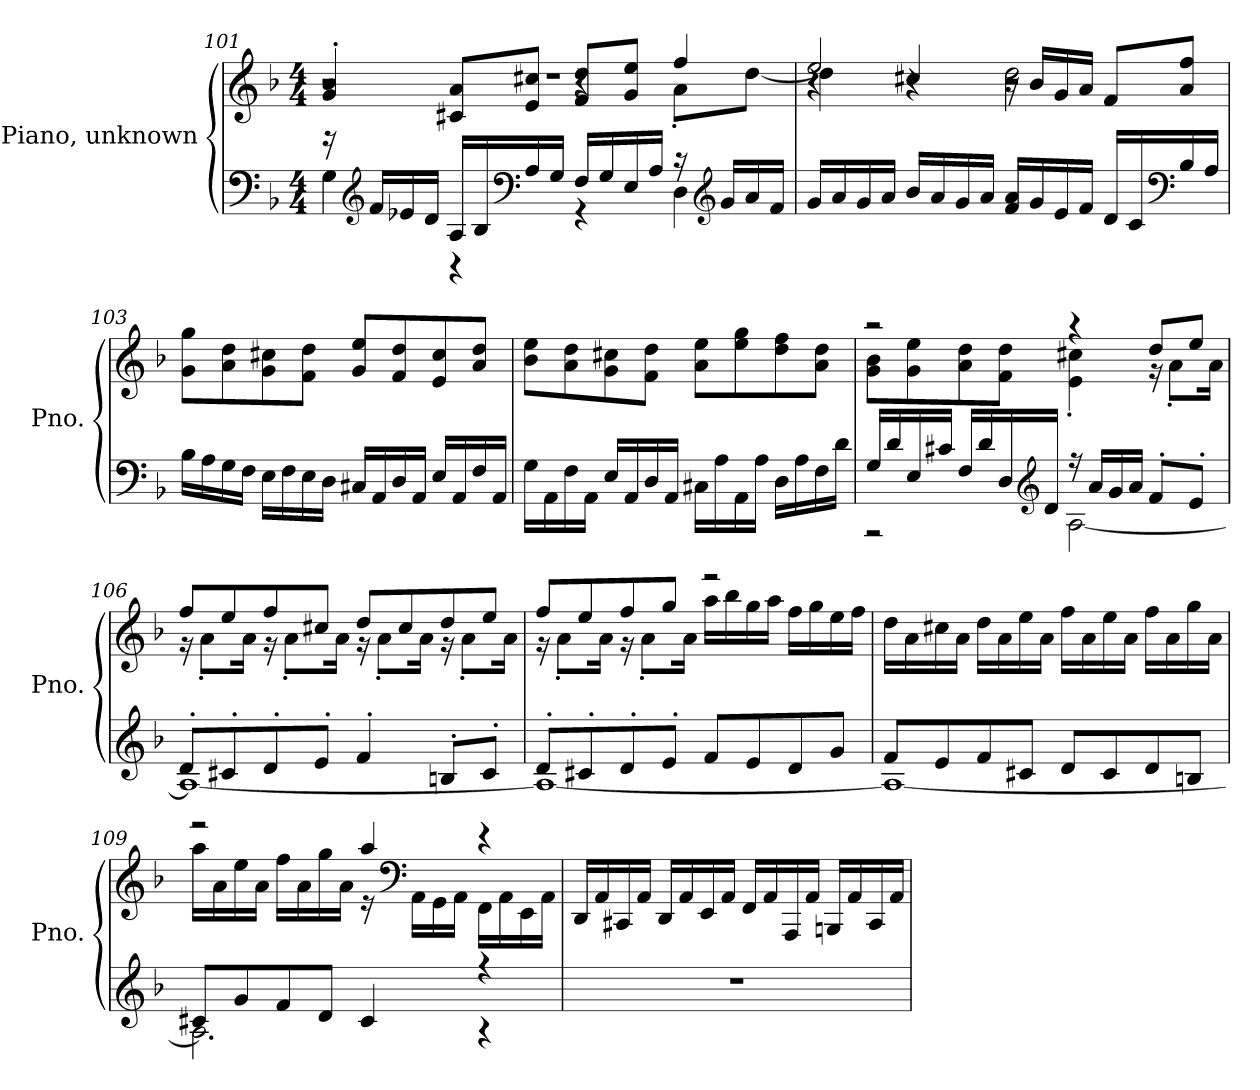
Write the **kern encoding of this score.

**kern	**kern
*part1	*part1
*staff2	*staff1
*I"Piano, unknown	*
*I'Pno.	*
!!LO:LB:g=z
*clefF4	*clefG2
*k[b-]	*k[b-]
*M4/4	*M4/4
=101	=101
*^	*^
*	*	*	*^
16r	4G\	1r	2r	4g/' 4b-/'
*clefG2	*	*	*	*
16f/LL	.	.	.	.
16e-X/	.	.	.	.
16d/JJ	.	.	.	.
16A/LL	4r	.	.	8c#X/ 8a/L
16B-/	.	.	.	.
*clefF4	*	*	*	*
16A/	.	.	.	8e/ 8cc#X/J
16G/JJ	.	.	.	.
16F/LL	4r	.	4r	8f/ 8dd/L
16G/	.	.	.	.
16E/	.	.	.	8g/ 8ee/J
16A/JJ	.	.	.	.
16r	4D\	.	8a'\L	4ff/
*clefG2	*	*	*	*
16g/LL	.	.	.	.
16a/	.	.	[8dd\J	.
16f/JJ	.	.	.	.
*v	*v	*	*	*
=102	=102	=102	=102
16g/LL	2ee/	4dd\]	4r
16a/	.	.	.
16g/	.	.	.
16a/JJ	.	.	.
16b-/LL	.	4r	4cc#X/
16a/	.	.	.
16g/	.	.	.
16a/JJ	.	.	.
16f/ 16a/LL	2r	2dd\	16r
16g/	.	.	16b-/LL
16e/	.	.	16g/
16f/JJ	.	.	16a/JJ
16d/LL	.	.	8f/L
16c/	.	.	.
*clefF4	*	*	*
16B-/	.	.	8a/ 8ff/J
16A/JJ	.	.	.
*	*v	*v	*v
!!LO:PB:g=z
=103	=103
16B-\LL	8g\ 8gg\L
16A\	.
16G\	8a\ 8dd\
16F\JJ	.
16E\LL	8g\ 8cc#X\
16F\	.
16E\	8f\ 8dd\J
16D\JJ	.
16C#X/LL	8g/ 8ee/L
16AA/	.
16D/	8f/ 8dd/
16AA/JJ	.
16E/LL	8e/ 8cc#/
16AA/	.
16F/	8a/ 8dd/J
16AA/JJ	.
=104	=104
16G\LL	8b-\ 8ee\L
16AA\	.
16F\	8a\ 8dd\
16AA\JJ	.
16E/LL	8g\ 8cc#X\
16AA/	.
16D/	8f\ 8dd\J
16AA/JJ	.
16C#X\LL	8a\ 8ee\L
16A\	.
16AA\	8ee\ 8gg\
16A\JJ	.
16D\LL	8dd\ 8ff\
16A\	.
16F\	8a\ 8dd\J
16d\JJ	.
!!LO:LB:g=z
=105	=105
*^	*^
16G/LL	2r	2r	8g\ 8b-\L
16d/	.	.	.
16E/	.	.	8g\ 8ee\
16c#X/JJ	.	.	.
16F/LL	.	.	8a\ 8dd\
16d/	.	.	.
16D/	.	.	8f\ 8dd\J
*clefG2	*	*	*
16d/JJ	.	.	.
16r	[2A\	4r	4e\' 4cc#X\'
16a/LL	.	.	.
16g/	.	.	.
16a/JJ	.	.	.
8f'/L	.	8dd/L	16r
.	.	.	8a'\L
8e'/J	.	8ee/J	.
.	.	.	16a\Jk
=106	=106	=106	=106
8d'/L	1A_	8ff/L	16r
.	.	.	8a'\L
8c#X'/	.	8ee/	.
.	.	.	16a\Jk
8d'/	.	8ff/	16r
.	.	.	8a'\L
8e'/J	.	8cc#X/J	.
.	.	.	16a\Jk
4f'/	.	8dd/L	16r
.	.	.	8a'\L
.	.	8cc#/	.
.	.	.	16a\Jk
8Bn'/L	.	8dd/	16r
.	.	.	8a'\L
8c#'/J	.	8ee/J	.
.	.	.	16a\Jk
!!LO:LB:g=z	!!
=107	=107	=107	=107
8d'/L	1A_	8ff/L	16r
.	.	.	8a'\L
8c#X'/	.	8ee/	.
.	.	.	16a\Jk
8d'/	.	8ff/	16r
.	.	.	8a'\L
8e'/J	.	8gg/J	.
.	.	.	16a\Jk
8f/L	.	2r	16aa\LL
.	.	.	16bb-\
8e/	.	.	16gg\
.	.	.	16aa\JJ
8d/	.	.	16ff\LL
.	.	.	16gg\
8g/J	.	.	16ee\
.	.	.	16ff\JJ
*	*	*v	*v
=108	=108	=108
8f/L	1A_	16dd\LL
.	.	16a\
8e/	.	16cc#X\
.	.	16a\JJ
8f/	.	16dd\LL
.	.	16a\
8c#X/J	.	16ee\
.	.	16a\JJ
8d/L	.	16ff\LL
.	.	16a\
8c#/	.	16ee\
.	.	16a\JJ
8d/	.	16ff\LL
.	.	16a\
8Bn/J	.	16gg\
.	.	16a\JJ
!!LO:LB:g=z
=109	=109	=109
*	*	*^
8c#X/L	2.A\]	2r	16aa\LL
.	.	.	16a\
8g/	.	.	16ee\
.	.	.	16a\JJ
8f/	.	.	16ff\LL
.	.	.	16a\
8d/J	.	.	16gg\
.	.	.	16a\JJ
4c#/	.	4aa/	16r
*	*	*clefF4	*
.	.	.	16AA\LL
.	.	.	16GG\
.	.	.	16AA\JJ
4r	4r	4r	16FF\LL
.	.	.	16AA\
.	.	.	16EE\
.	.	.	16AA\JJ
*v	*v	*	*
*	*v	*v
=110	=110
1r	16DD/LL
.	16AA/
.	16CC#X/
.	16AA/JJ
.	16DD/LL
.	16AA/
.	16EE/
.	16AA/JJ
.	16FF/LL
.	16AA/
.	16AAA/
.	16AA/JJ
.	16BBBn/LL
.	16AA/
.	16CC#/
.	16AA/JJ
=	=
*-	*-
